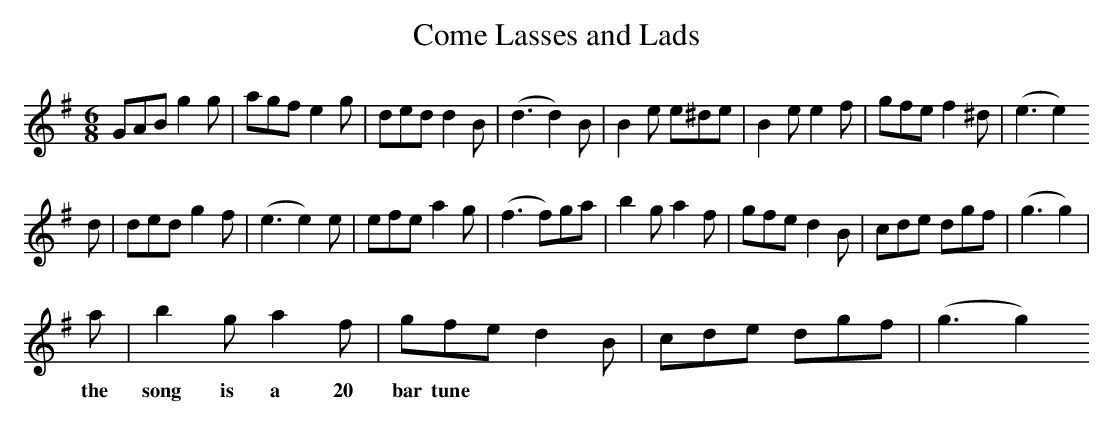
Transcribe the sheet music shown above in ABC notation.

X:1
T:Come Lasses and Lads
M:6/8
L:1/8
K:G
GAB g2g | agf e2g | ded d2B | (d3 d2) B | B2e e^de | B2e e2f | gfe f2^d | (e3e2)
d | ded g2f | (e3e2)e | efe a2g | (f3 f)ga | b2g a2f | gfe d2B | cde dgf | (g3g2)|
a| b2g a2f | gfe d2B | cde dgf | (g3g2)
w:the song is a 20 bar tune
